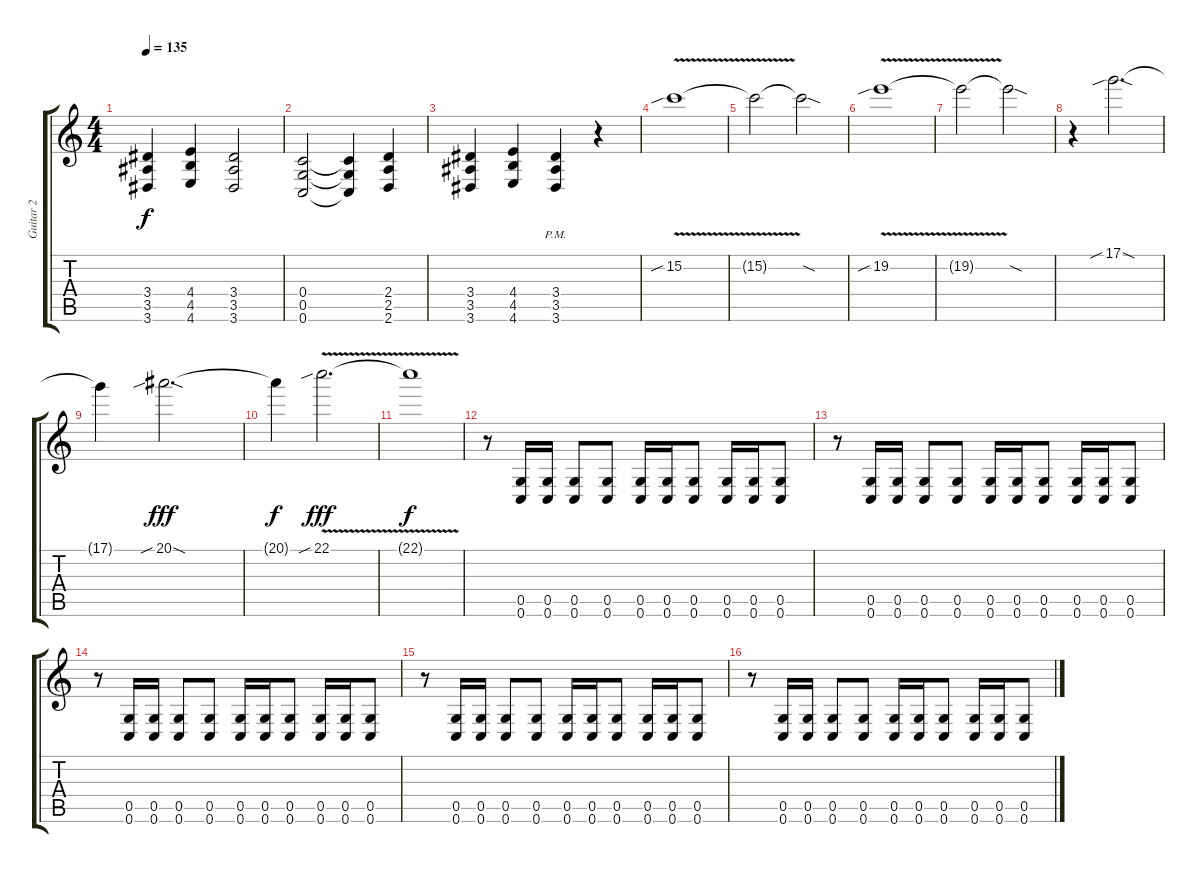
\track ("Guitar 2" "Guitar 2") {instrument distortionguitar}
\staff {score tabs}
\tuning (D4 A3 F3 C3 G2 C2) {hide}
\ts (4 4)
\tempo 135
\clef g2
\ks c
(3.4 3.5 3.6).4{dy f} (4.4 4.5 4.6).4 (3.4 3.5 3.6).2 |
(0.4 0.5 0.6).2 (0.4{t} 0.5{t} 0.6{t}).4 (2.4 2.5 2.6).4 |
(3.4 3.5 3.6).4 (4.4 4.5 4.6).4 (3.4{pm} 3.5{pm} 3.6{pm}).4 r.4 |
15.2{v sib}.1 |
15.2{t}.2 15.2{sod t}.2 |
19.2{v sib}.1 |
19.2{t}.2 19.2{sod t}.2 |
r.4 17.1{sib sod}.2{d} |
17.1{t}.4 20.1{sib sod}.2{d dy fff} |
20.1{t}.4{dy f} 22.1{v sib}.2{d dy fff} |
22.1{t}.1{dy f} |
r.8 (0.5 0.6).16 (0.5 0.6).16 (0.5 0.6).8 (0.5 0.6).8 (0.5 0.6).16 (0.5 0.6).16 (0.5 0.6).8 (0.5 0.6).16 (0.5 0.6).16 (0.5 0.6).8 |
r.8 (0.5 0.6).16 (0.5 0.6).16 (0.5 0.6).8 (0.5 0.6).8 (0.5 0.6).16 (0.5 0.6).16 (0.5 0.6).8 (0.5 0.6).16 (0.5 0.6).16 (0.5 0.6).8 |
r.8 (0.5 0.6).16 (0.5 0.6).16 (0.5 0.6).8 (0.5 0.6).8 (0.5 0.6).16 (0.5 0.6).16 (0.5 0.6).8 (0.5 0.6).16 (0.5 0.6).16 (0.5 0.6).8 |
r.8 (0.5 0.6).16 (0.5 0.6).16 (0.5 0.6).8 (0.5 0.6).8 (0.5 0.6).16 (0.5 0.6).16 (0.5 0.6).8 (0.5 0.6).16 (0.5 0.6).16 (0.5 0.6).8 |
r.8 (0.5 0.6).16 (0.5 0.6).16 (0.5 0.6).8 (0.5 0.6).8 (0.5 0.6).16 (0.5 0.6).16 (0.5 0.6).8 (0.5 0.6).16 (0.5 0.6).16 (0.5 0.6).8
